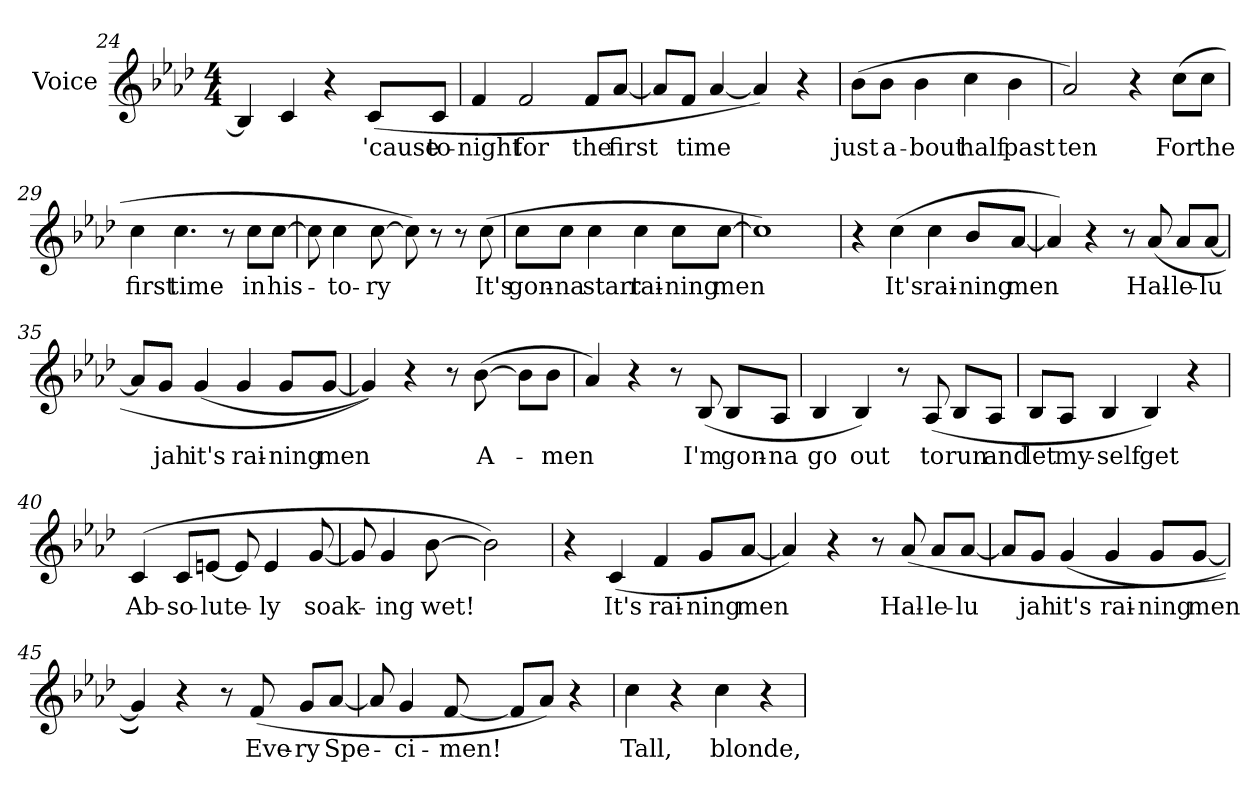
**kern	**text
*part1	*part1
*staff1	*staff1
*I"Voice	*
*I'Voice	*
*clefG2	*
*k[b-e-a-d-]	*
*f:	*
*M4/4	*
=24	=24
4B-i/]	.
4ci/	.
4r	.
!	!LO:LY:b:color=#000000
(8ci/L	'cause
!	!LO:LY:b:color=#000000
8ci/J	to-
!!LO:LB:g=z
=25	=25
!	!LO:LY:b:color=#000000
4fi/	-night
!	!LO:LY:b:color=#000000
2fi/	for
!	!LO:LY:b:color=#000000
8fi/L	the
!	!LO:LY:b:color=#000000
[8a-i/J	first
=26	=26
8a-i/L]	.
!	!LO:LY:b:color=#000000
8fi/J	time
[4a-i/	.
4a-i/])	.
4r	.
=27	=27
!	!LO:LY:b:color=#000000
(8b-i\L	just
!	!LO:LY:b:color=#000000
8b-i\J	a-
!	!LO:LY:b:color=#000000
4b-i\	-bout
!	!LO:LY:b:color=#000000
4cci\	half
!	!LO:LY:b:color=#000000
4b-i\	past
=28	=28
!	!LO:LY:b:color=#000000
2a-i/)	ten
4r	.
!	!LO:LY:b:color=#000000
(8cci\L	For
!	!LO:LY:b:color=#000000
8cci\J	the
=29	=29
!	!LO:LY:b:color=#000000
4cci\	first
!	!LO:LY:b:color=#000000
4.cci\	time
8r	.
!	!LO:LY:b:color=#000000
8cci\L	in
!	!LO:LY:b:color=#000000
[8cci\J	his-
!!LO:LB:g=z
=30	=30
8cci\]	.
!	!LO:LY:b:color=#000000
4cci\	-to-
!	!LO:LY:b:color=#000000
[8cci\	-ry
8cci\])	.
8r	.
8r	.
!	!LO:LY:b:color=#000000
(8cci\	It's
=31	=31
!	!LO:LY:b:color=#000000
8cci\L	gon-
!	!LO:LY:b:color=#000000
8cci\J	-na
!	!LO:LY:b:color=#000000
4cci\	start
!	!LO:LY:b:color=#000000
4cci\	rai-
!	!LO:LY:b:color=#000000
8cci\L	-ning
!	!LO:LY:b:color=#000000
[8cci\J	men
=32	=32
1cci])	.
=33	=33
4r	.
!	!LO:LY:b:color=#000000
(4cci\	It's
!	!LO:LY:b:color=#000000
4cci\	rai-
!	!LO:LY:b:color=#000000
8b-i/L	-ning
!	!LO:LY:b:color=#000000
[8a-i/J	men
!!LO:LB:g=z
=34	=34
4a-i/])	.
4r	.
8r	.
!	!LO:LY:b:color=#000000
(8a-i/	Hal-
!	!LO:LY:b:color=#000000
8a-i/L	-le-
!	!LO:LY:b:color=#000000
[8a-i/J	-lu
=35	=35
8a-i/L]	.
!	!LO:LY:b:color=#000000
8gi/J	jah
!	!LO:LY:b:color=#000000
(4gi/	it's
!	!LO:LY:b:color=#000000
4gi/	rai-
!	!LO:LY:b:color=#000000
8gi/L	-ning
!	!LO:LY:b:color=#000000
[8gi/J	men
=36	=36
4gi/]))	.
4r	.
8r	.
!	!LO:LY:b:color=#000000
([8b-i\	A-
8b-i\L]	.
!	!LO:LY:b:color=#000000
8b-i\J	-men
=37	=37
4a-i/)	.
4r	.
8r	.
!	!LO:LY:b:color=#000000
(8B-i/	I'm
!	!LO:LY:b:color=#000000
8B-i/L	gon-
!	!LO:LY:b:color=#000000
8A-i/J	-na
!!LO:LB:g=z
=38	=38
!	!LO:LY:b:color=#000000
4B-i/	go
!	!LO:LY:b:color=#000000
4B-i/)	out
8r	.
!	!LO:LY:b:color=#000000
(8A-i/	to
!	!LO:LY:b:color=#000000
8B-i/L	run
!	!LO:LY:b:color=#000000
8A-i/J	and
=39	=39
!	!LO:LY:b:color=#000000
8B-i/L	let
!	!LO:LY:b:color=#000000
8A-i/J	my-
!	!LO:LY:b:color=#000000
4B-i/	-self
!	!LO:LY:b:color=#000000
4B-i/)	get
4r	.
=40	=40
!	!LO:LY:b:color=#000000
(4ci/	Ab-
!	!LO:LY:b:color=#000000
8ci/L	-so-
!	!LO:LY:b:color=#000000
[8eni/J	-lute-
8ei/]	.
!	!LO:LY:b:color=#000000
4ei/	-ly
!	!LO:LY:b:color=#000000
[8gi/	soak-
=41	=41
8gi/]	.
!	!LO:LY:b:color=#000000
4gi/	-ing
!	!LO:LY:b:color=#000000
[8b-i\	wet!
2b-i\])	.
!!LO:LB:g=z
=42	=42
4r	.
!	!LO:LY:b:color=#000000
(4ci/	It's
!	!LO:LY:b:color=#000000
4fi/	rai-
!	!LO:LY:b:color=#000000
8gi/L	-ning
!	!LO:LY:b:color=#000000
[8a-i/J	men
=43	=43
4a-i/])	.
4r	.
8r	.
!	!LO:LY:b:color=#000000
(8a-i/	Hal-
!	!LO:LY:b:color=#000000
8a-i/L	-le-
!	!LO:LY:b:color=#000000
[8a-i/J	-lu
=44	=44
8a-i/L]	.
!	!LO:LY:b:color=#000000
8gi/J	jah
!	!LO:LY:b:color=#000000
(4gi/	it's
!	!LO:LY:b:color=#000000
4gi/	rai-
!	!LO:LY:b:color=#000000
8gi/L	-ning
!	!LO:LY:b:color=#000000
[8gi/J	men
=45	=45
4gi/]))	.
4r	.
8r	.
!	!LO:LY:b:color=#000000
(8fi/	Eve-
!	!LO:LY:b:color=#000000
8gi/L	-ry
!	!LO:LY:b:color=#000000
[8a-i/J	Spe-
!!LO:LB:g=z
=46	=46
8a-i/]	.
!	!LO:LY:b:color=#000000
4gi/	-ci-
!	!LO:LY:b:color=#000000
[8fi/	-men!
8fi/L]	.
8a-i/J)	.
4r	.
=47	=47
!	!LO:LY:b:color=#000000
4cci\	Tall,
4r	.
!	!LO:LY:b:color=#000000
4cci\	blonde,
4r	.
=	=
*-	*-
